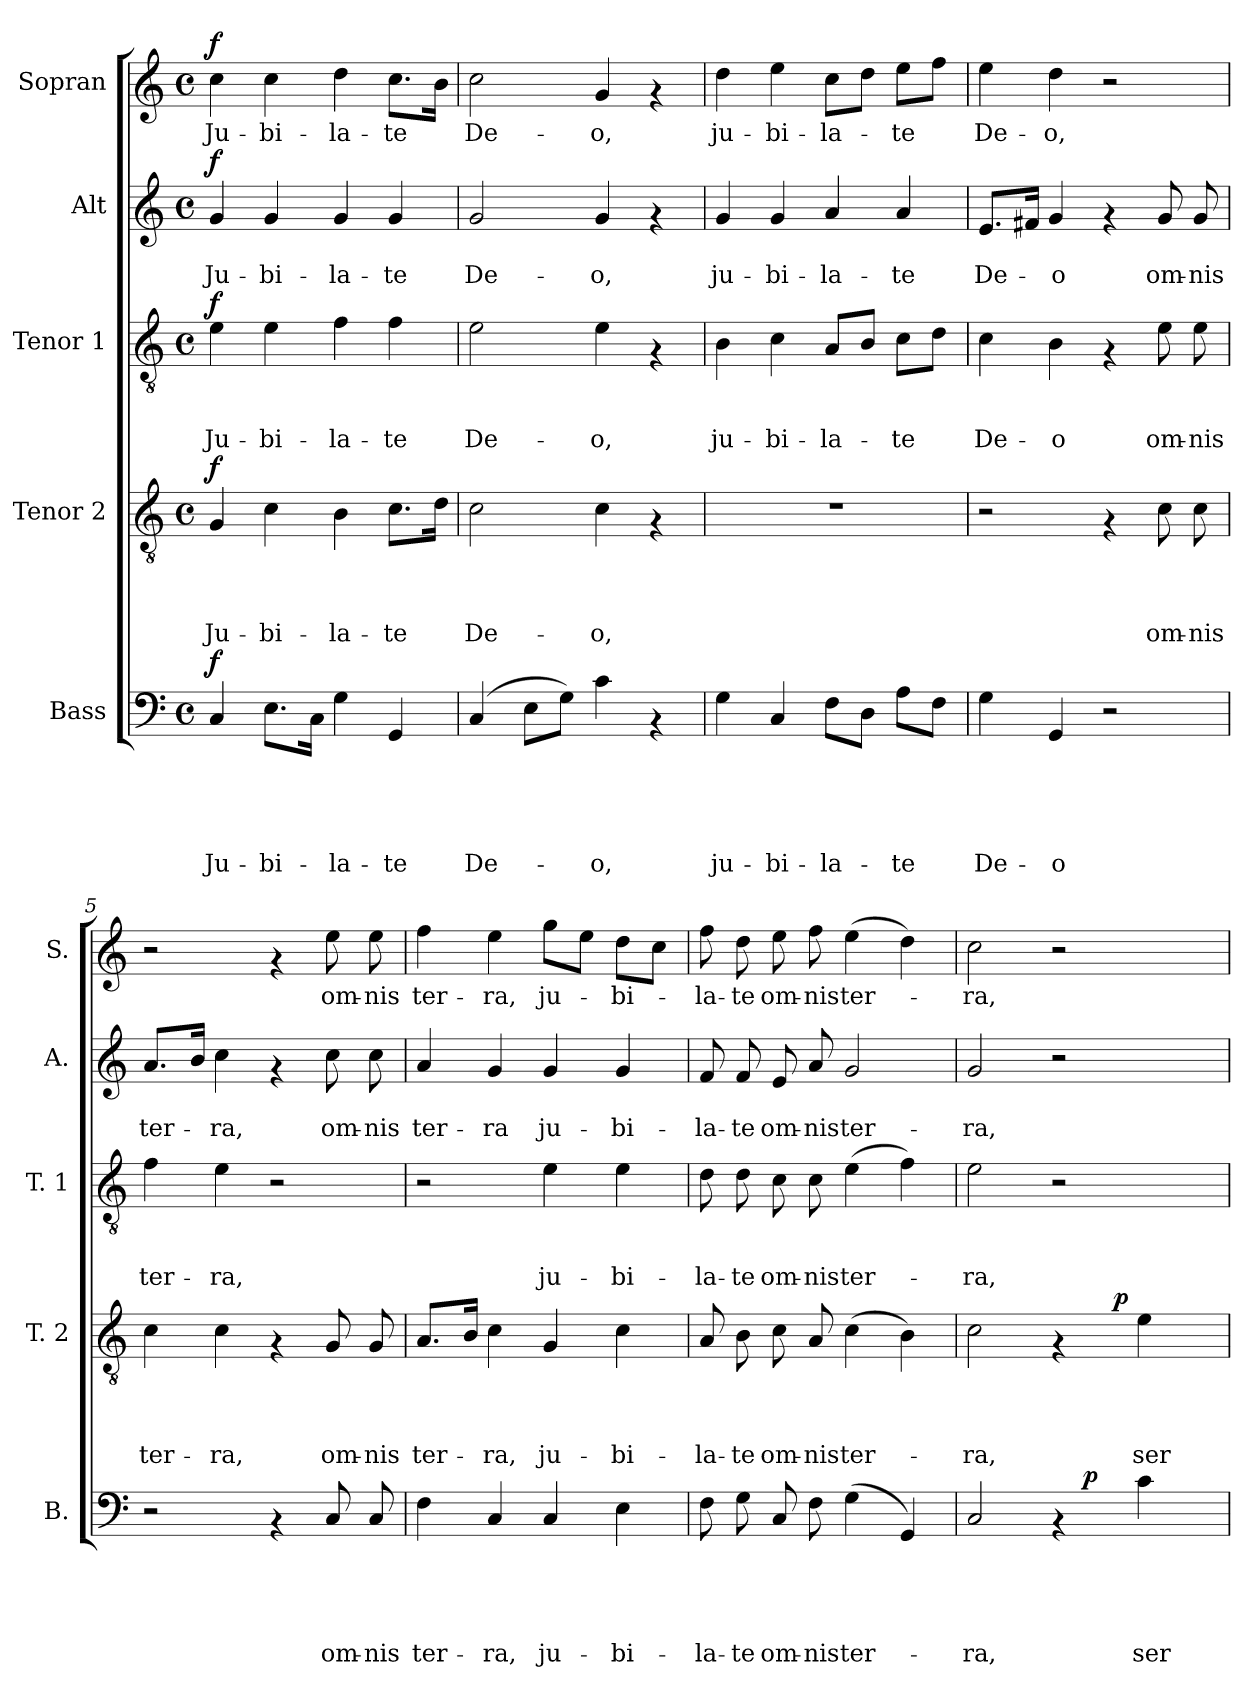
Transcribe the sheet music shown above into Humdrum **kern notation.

**kern	**text	**text	**text	**text	**text	**dynam	**kern	**text	**text	**text	**text	**dynam	**kern	**text	**text	**text	**dynam	**kern	**text	**text	**dynam	**kern	**text	**dynam
*part5	*part5	*part5	*part5	*part5	*part5	*part5	*part4	*part4	*part4	*part4	*part4	*part4	*part3	*part3	*part3	*part3	*part3	*part2	*part2	*part2	*part2	*part1	*part1	*part1
*staff5	*staff5	*staff5	*staff5	*staff5	*staff5	*staff5	*staff4	*staff4	*staff4	*staff4	*staff4	*staff4	*staff3	*staff3	*staff3	*staff3	*staff3	*staff2	*staff2	*staff2	*staff2	*staff1	*staff1	*staff1
*I"Bass	*	*	*	*	*	*	*I"Tenor 2	*	*	*	*	*	*I"Tenor 1	*	*	*	*	*I"Alt	*	*	*	*I"Sopran	*	*
*I'B.	*	*	*	*	*	*	*I'T. 2	*	*	*	*	*	*I'T. 1	*	*	*	*	*I'A.	*	*	*	*I'S.	*	*
*clefF4	*	*	*	*	*	*	*clefGv2	*	*	*	*	*	*clefGv2	*	*	*	*	*clefG2	*	*	*	*clefG2	*	*
*k[]	*	*	*	*	*	*	*k[]	*	*	*	*	*	*k[]	*	*	*	*	*k[]	*	*	*	*k[]	*	*
*C:	*	*	*	*	*	*	*C:	*	*	*	*	*	*C:	*	*	*	*	*C:	*	*	*	*C:	*	*
*M4/4	*	*	*	*	*	*	*M4/4	*	*	*	*	*	*M4/4	*	*	*	*	*M4/4	*	*	*	*M4/4	*	*
*met(c)	*	*	*	*	*	*	*met(c)	*	*	*	*	*	*met(c)	*	*	*	*	*met(c)	*	*	*	*met(c)	*	*
=1	=1	=1	=1	=1	=1	=1	=1	=1	=1	=1	=1	=1	=1	=1	=1	=1	=1	=1	=1	=1	=1	=1	=1	=1
!	!	!	!	!	!LO:LY:b	!LO:DY:a	!	!	!	!	!LO:LY:b	!LO:DY:a	!	!	!	!LO:LY:b	!LO:DY:a	!	!	!LO:LY:b	!LO:DY:a	!	!LO:LY:b	!LO:DY:a
4C/	.	.	.	.	Ju-	f	4G/	.	.	.	Ju-	f	4e\	.	.	Ju-	f	4g/	.	Ju-	f	4cc\	Ju-	f
!	!	!	!	!	!LO:LY:b	!	!	!	!	!	!LO:LY:b	!	!	!	!	!LO:LY:b	!	!	!	!LO:LY:b	!	!	!LO:LY:b	!
8.E\L	.	.	.	.	-bi-	.	4c\	.	.	.	-bi-	.	4e\	.	.	-bi-	.	4g/	.	-bi-	.	4cc\	-bi-	.
16C\Jk	.	.	.	.	.	.	.	.	.	.	.	.	.	.	.	.	.	.	.	.	.	.	.	.
!	!	!	!	!	!LO:LY:b	!	!	!	!	!	!LO:LY:b	!	!	!	!	!LO:LY:b	!	!	!	!LO:LY:b	!	!	!LO:LY:b	!
4G\	.	.	.	.	-la-	.	4B\	.	.	.	-la-	.	4f\	.	.	-la-	.	4g/	.	-la-	.	4dd\	-la-	.
!	!	!	!	!	!LO:LY:b	!	!	!	!	!	!LO:LY:b	!	!	!	!	!LO:LY:b	!	!	!	!LO:LY:b	!	!	!LO:LY:b	!
4GG/	.	.	.	.	-te	.	8.c\L	.	.	.	-te	.	4f\	.	.	-te	.	4g/	.	-te	.	8.cc\L	-te	.
.	.	.	.	.	.	.	16d\Jk	.	.	.	.	.	.	.	.	.	.	.	.	.	.	16b\Jk	.	.
=2	=2	=2	=2	=2	=2	=2	=2	=2	=2	=2	=2	=2	=2	=2	=2	=2	=2	=2	=2	=2	=2	=2	=2	=2
!	!	!	!	!	!LO:LY:b	!	!	!	!	!	!LO:LY:b	!	!	!	!	!LO:LY:b	!	!	!	!LO:LY:b	!	!	!LO:LY:b	!
(4C/	.	.	.	.	De-	.	2c\	.	.	.	De-	.	2e\	.	.	De-	.	2g/	.	De-	.	2cc\	De-	.
8E\L	.	.	.	.	.	.	.	.	.	.	.	.	.	.	.	.	.	.	.	.	.	.	.	.
8G\J)	.	.	.	.	.	.	.	.	.	.	.	.	.	.	.	.	.	.	.	.	.	.	.	.
!	!	!	!	!	!LO:LY:b	!	!	!	!	!	!LO:LY:b	!	!	!	!	!LO:LY:b	!	!	!	!LO:LY:b	!	!	!LO:LY:b	!
4c\	.	.	.	.	-o,	.	4c\	.	.	.	-o,	.	4e\	.	.	-o,	.	4g/	.	-o,	.	4g/	-o,	.
4rAA	.	.	.	.	.	.	4rF	.	.	.	.	.	4rF	.	.	.	.	4rf	.	.	.	4rf	.	.
=3	=3	=3	=3	=3	=3	=3	=3	=3	=3	=3	=3	=3	=3	=3	=3	=3	=3	=3	=3	=3	=3	=3	=3	=3
!	!	!	!	!	!LO:LY:b	!	!	!	!	!	!	!	!	!	!	!LO:LY:b	!	!	!	!LO:LY:b	!	!	!LO:LY:b	!
4G\	.	.	.	.	ju-	.	1r	.	.	.	.	.	4B\	.	.	ju-	.	4g/	.	ju-	.	4dd\	ju-	.
!	!	!	!	!	!LO:LY:b	!	!	!	!	!	!	!	!	!	!	!LO:LY:b	!	!	!	!LO:LY:b	!	!	!LO:LY:b	!
4C/	.	.	.	.	-bi-	.	.	.	.	.	.	.	4c\	.	.	-bi-	.	4g/	.	-bi-	.	4ee\	-bi-	.
!	!	!	!	!	!LO:LY:b	!	!	!	!	!	!	!	!	!	!	!LO:LY:b	!	!	!	!LO:LY:b	!	!	!LO:LY:b	!
8F\L	.	.	.	.	-la-	.	.	.	.	.	.	.	8A/L	.	.	-la-	.	4a/	.	-la-	.	8cc\L	-la-	.
8D\J	.	.	.	.	.	.	.	.	.	.	.	.	8B/J	.	.	.	.	.	.	.	.	8dd\J	.	.
!	!	!	!	!	!LO:LY:b	!	!	!	!	!	!	!	!	!	!	!LO:LY:b	!	!	!	!LO:LY:b	!	!	!LO:LY:b	!
8A\L	.	.	.	.	-te	.	.	.	.	.	.	.	8c\L	.	.	-te	.	4a/	.	-te	.	8ee\L	-te	.
8F\J	.	.	.	.	.	.	.	.	.	.	.	.	8d\J	.	.	.	.	.	.	.	.	8ff\J	.	.
=4	=4	=4	=4	=4	=4	=4	=4	=4	=4	=4	=4	=4	=4	=4	=4	=4	=4	=4	=4	=4	=4	=4	=4	=4
!	!	!	!	!	!LO:LY:b	!	!	!	!	!	!	!	!	!	!	!LO:LY:b	!	!	!	!LO:LY:b	!	!	!LO:LY:b	!
4G\	.	.	.	.	De-	.	2r	.	.	.	.	.	4c\	.	.	De-	.	8.e/L	.	De-	.	4ee\	De-	.
.	.	.	.	.	.	.	.	.	.	.	.	.	.	.	.	.	.	16f#X/Jk	.	.	.	.	.	.
!	!	!	!	!	!LO:LY:b	!	!	!	!	!	!	!	!	!	!	!LO:LY:b	!	!	!	!LO:LY:b	!	!	!LO:LY:b	!
4GG/	.	.	.	.	-o	.	.	.	.	.	.	.	4B\	.	.	-o	.	4g/	.	-o	.	4dd\	-o,	.
2r	.	.	.	.	.	.	4rF	.	.	.	.	.	4rF	.	.	.	.	4rf	.	.	.	2r	.	.
!	!	!	!	!	!	!	!	!	!	!	!LO:LY:b	!	!	!	!	!LO:LY:b	!	!	!	!LO:LY:b	!	!	!	!
.	.	.	.	.	.	.	8c\	.	.	.	om-	.	8e\	.	.	om-	.	8g/	.	om-	.	.	.	.
!	!	!	!	!	!	!	!	!	!	!	!LO:LY:b	!	!	!	!	!LO:LY:b	!	!	!	!LO:LY:b	!	!	!	!
.	.	.	.	.	.	.	8c\	.	.	.	-nis	.	8e\	.	.	-nis	.	8g/	.	-nis	.	.	.	.
!!LO:PB:g=z
=5	=5	=5	=5	=5	=5	=5	=5	=5	=5	=5	=5	=5	=5	=5	=5	=5	=5	=5	=5	=5	=5	=5	=5	=5
!	!	!	!	!	!	!	!	!	!	!	!LO:LY:b	!	!	!	!	!LO:LY:b	!	!	!	!LO:LY:b	!	!	!	!
2r	.	.	.	.	.	.	4c\	.	.	.	ter-	.	4f\	.	.	ter-	.	8.a/L	.	ter-	.	2r	.	.
.	.	.	.	.	.	.	.	.	.	.	.	.	.	.	.	.	.	16b/Jk	.	.	.	.	.	.
!	!	!	!	!	!	!	!	!	!	!	!LO:LY:b	!	!	!	!	!LO:LY:b	!	!	!	!LO:LY:b	!	!	!	!
.	.	.	.	.	.	.	4c\	.	.	.	-ra,	.	4e\	.	.	-ra,	.	4cc\	.	-ra,	.	.	.	.
4rAA	.	.	.	.	.	.	4rF	.	.	.	.	.	2r	.	.	.	.	4rf	.	.	.	4rf	.	.
!	!	!	!	!	!LO:LY:b	!	!	!	!	!	!LO:LY:b	!	!	!	!	!	!	!	!	!LO:LY:b	!	!	!LO:LY:b	!
8C/	.	.	.	.	om-	.	8G/	.	.	.	om-	.	.	.	.	.	.	8cc\	.	om-	.	8ee\	om-	.
!	!	!	!	!	!LO:LY:b	!	!	!	!	!	!LO:LY:b	!	!	!	!	!	!	!	!	!LO:LY:b	!	!	!LO:LY:b	!
8C/	.	.	.	.	-nis	.	8G/	.	.	.	-nis	.	.	.	.	.	.	8cc\	.	-nis	.	8ee\	-nis	.
=6	=6	=6	=6	=6	=6	=6	=6	=6	=6	=6	=6	=6	=6	=6	=6	=6	=6	=6	=6	=6	=6	=6	=6	=6
!	!	!	!	!	!LO:LY:b	!	!	!	!	!	!LO:LY:b	!	!	!	!	!	!	!	!	!LO:LY:b	!	!	!LO:LY:b	!
4F\	.	.	.	.	ter-	.	8.A/L	.	.	.	ter-	.	2r	.	.	.	.	4a/	.	ter-	.	4ff\	ter-	.
.	.	.	.	.	.	.	16B/Jk	.	.	.	.	.	.	.	.	.	.	.	.	.	.	.	.	.
!	!	!	!	!	!LO:LY:b	!	!	!	!	!	!LO:LY:b	!	!	!	!	!	!	!	!	!LO:LY:b	!	!	!LO:LY:b	!
4C/	.	.	.	.	-ra,	.	4c\	.	.	.	-ra,	.	.	.	.	.	.	4g/	.	-ra	.	4ee\	-ra,	.
!	!	!	!	!	!LO:LY:b	!	!	!	!	!	!LO:LY:b	!	!	!	!	!LO:LY:b	!	!	!	!LO:LY:b	!	!	!LO:LY:b	!
4C/	.	.	.	.	ju-	.	4G/	.	.	.	ju-	.	4e\	.	.	ju-	.	4g/	.	ju-	.	8gg\L	ju-	.
.	.	.	.	.	.	.	.	.	.	.	.	.	.	.	.	.	.	.	.	.	.	8ee\J	.	.
!	!	!	!	!	!LO:LY:b	!	!	!	!	!	!LO:LY:b	!	!	!	!	!LO:LY:b	!	!	!	!LO:LY:b	!	!	!LO:LY:b	!
4E\	.	.	.	.	-bi-	.	4c\	.	.	.	-bi-	.	4e\	.	.	-bi-	.	4g/	.	-bi-	.	8dd\L	-bi-	.
.	.	.	.	.	.	.	.	.	.	.	.	.	.	.	.	.	.	.	.	.	.	8cc\J	.	.
=7	=7	=7	=7	=7	=7	=7	=7	=7	=7	=7	=7	=7	=7	=7	=7	=7	=7	=7	=7	=7	=7	=7	=7	=7
!	!	!	!	!	!LO:LY:b	!	!	!	!	!	!LO:LY:b	!	!	!	!	!LO:LY:b	!	!	!	!LO:LY:b	!	!	!LO:LY:b	!
8F\	.	.	.	.	-la-	.	8A/	.	.	.	-la-	.	8d\	.	.	-la-	.	8f/	.	-la-	.	8ff\	-la-	.
!	!	!	!	!	!LO:LY:b	!	!	!	!	!	!LO:LY:b	!	!	!	!	!LO:LY:b	!	!	!	!LO:LY:b	!	!	!LO:LY:b	!
8G\	.	.	.	.	-te	.	8B\	.	.	.	-te	.	8d\	.	.	-te	.	8f/	.	-te	.	8dd\	-te	.
!	!	!	!	!	!LO:LY:b	!	!	!	!	!	!LO:LY:b	!	!	!	!	!LO:LY:b	!	!	!	!LO:LY:b	!	!	!LO:LY:b	!
8C/	.	.	.	.	om-	.	8c\	.	.	.	om-	.	8c\	.	.	om-	.	8e/	.	om-	.	8ee\	om-	.
!	!	!	!	!	!LO:LY:b	!	!	!	!	!	!LO:LY:b	!	!	!	!	!LO:LY:b	!	!	!	!LO:LY:b	!	!	!LO:LY:b	!
8F\	.	.	.	.	-nis	.	8A/	.	.	.	-nis	.	8c\	.	.	-nis	.	8a/	.	-nis	.	8ff\	-nis	.
!	!	!	!	!	!LO:LY:b	!	!	!	!	!	!LO:LY:b	!	!	!	!	!LO:LY:b	!	!	!	!LO:LY:b	!	!	!LO:LY:b	!
(>4G\	.	.	.	.	ter-	.	(>4c\	.	.	.	ter-	.	(>4e\	.	.	ter-	.	2g/	.	ter-	.	(>4ee\	ter-	.
4GG/)	.	.	.	.	.	.	4B\)	.	.	.	.	.	4f\)	.	.	.	.	.	.	.	.	4dd\)	.	.
=8	=8	=8	=8	=8	=8	=8	=8	=8	=8	=8	=8	=8	=8	=8	=8	=8	=8	=8	=8	=8	=8	=8	=8	=8
!	!	!	!	!	!LO:LY:b	!	!	!	!	!	!LO:LY:b	!	!	!	!	!LO:LY:b	!	!	!	!LO:LY:b	!	!	!LO:LY:b	!
*^	*	*	*	*	*	*	*^	*	*	*	*	*	*	*	*	*	*	*	*	*	*	*	*	*
2C/	2ryy	.	.	.	.	-ra,	.	2c\	2ryy	.	.	.	-ra,	.	2e\	.	.	-ra,	.	2g/	.	-ra,	.	2cc\	-ra,	.
4rAA	16.ryy	.	.	.	.	.	.	4rF	8.ryy	.	.	.	.	.	2r	.	.	.	.	2r	.	.	.	2r	.	.
!	!	!	!	!	!	!	!LO:DY:a	!	!	!	!	!	!	!	!	!	!	!	!	!	!	!	!	!	!	!
.	4ryy	.	.	.	.	.	p	.	.	.	.	.	.	.	.	.	.	.	.	.	.	.	.	.	.	.
!	!	!	!	!	!	!	!	!	!	!	!	!	!	!LO:DY:a	!	!	!	!	!	!	!	!	!	!	!	!
.	.	.	.	.	.	.	.	.	4ryy	.	.	.	.	p	.	.	.	.	.	.	.	.	.	.	.	.
!	!	!	!	!	!	!LO:LY:b	!	!	!	!	!	!	!LO:LY:b	!	!	!	!	!	!	!	!	!	!	!	!	!
4c\	.	.	.	.	.	ser-	.	4e\	.	.	.	.	ser-	.	.	.	.	.	.	.	.	.	.	.	.	.
.	8ryy	.	.	.	.	.	.	.	.	.	.	.	.	.	.	.	.	.	.	.	.	.	.	.	.	.
.	.	.	.	.	.	.	.	.	16ryy	.	.	.	.	.	.	.	.	.	.	.	.	.	.	.	.	.
.	32ryy	.	.	.	.	.	.	.	.	.	.	.	.	.	.	.	.	.	.	.	.	.	.	.	.	.
*v	*v	*	*	*	*	*	*	*	*	*	*	*	*	*	*	*	*	*	*	*	*	*	*	*	*	*
*	*	*	*	*	*	*	*v	*v	*	*	*	*	*	*	*	*	*	*	*	*	*	*	*	*	*
=	=	=	=	=	=	=	=	=	=	=	=	=	=	=	=	=	=	=	=	=	=	=	=	=
*-	*-	*-	*-	*-	*-	*-	*-	*-	*-	*-	*-	*-	*-	*-	*-	*-	*-	*-	*-	*-	*-	*-	*-	*-
